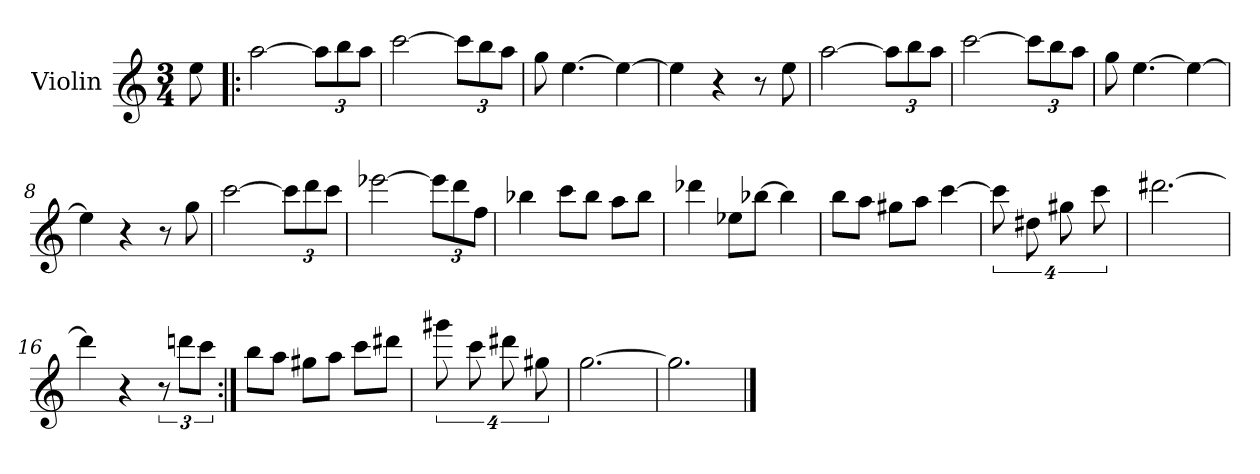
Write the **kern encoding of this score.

**kern
*part1
*staff1
*I"Violin
*I'Vln
*k[]
*C:
*M3/4
=
8ee\
=1!|:
[2aa\
*Xbrackettup
12aa\L]
12bb\
12aa\J
=2
[2ccc\
12ccc\L]
12bb\
12aa\J
=3
8gg\
[4.ee\
4ee\_
=4
4ee\]
4r
8r
8ee\
!!LO:LB:g=z
=5
[2aa\
12aa\L]
12bb\
12aa\J
=6
[2ccc\
12ccc\L]
12bb\
12aa\J
=7
8gg\
[4.ee\
4ee\_
=8
4ee\]
4r
8r
8gg\
!!LO:LB:g=z
=9
[2ccc\
12ccc\L]
12ddd\
12ccc\J
=10
[2eee-X\
12eee-\L]
12ddd\
12ff\J
=11
4bb-X\
8ccc\L
8bb-\J
8aa\L
8bb-\J
=12
4ddd-X\
8ee-X\L
[8bb-X\J
4bb-\]
!!LO:LB:g=z
=13
8bb\L
8aa\J
8gg#X\L
8aa\J
[4ccc\
=14
*brackettup
16%3ccc\]
16%3dd#X\
16%3gg#X\
16%3ccc\
=15
[2.ddd#X\
=16
4ddd#\]
4r
12r
12dddn\L
12ccc\J
!!LO:LB:g=z
=17:|!
8bb\L
8aa\J
8gg#X\L
8aa\J
8ccc\L
8ddd#X\J
=18
16%3ggg#X\
16%3ccc\
16%3ddd#X\
16%3gg#X\
=19
[2.gg\
=20
2.gg\]
==
*-
